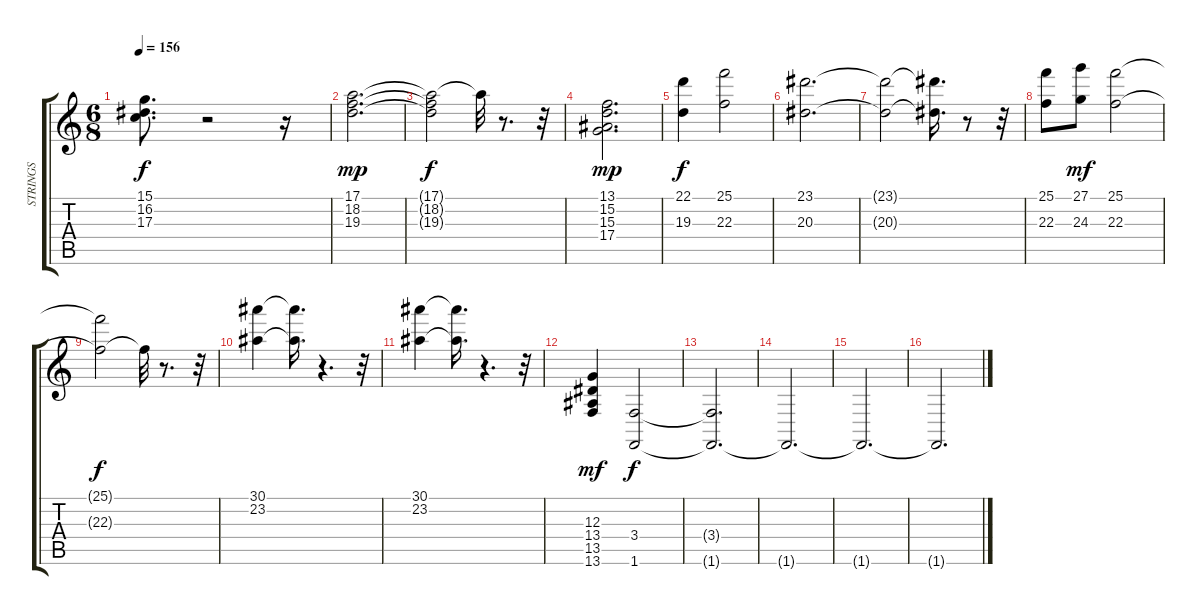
\track ("STRINGS" "STRINGS") {instrument stringensemble1}
\staff {score tabs}
\tuning (E4 B3 G3 D3 A2 E2) {hide}
\ts (6 8)
\tempo 156
\clef g2
\ks c
(15.1{t} 16.2{t} 17.3{t}).8{d dy f} r.2 r.16 |
(17.1 18.2 19.3).2{d dy mp} |
(17.1{t} 18.2{t} 19.3{t}).2{dy f} 17.1{t}.32 r.8{d} r.32 |
(13.1 15.2 15.3 17.4).2{d dy mp} |
(22.1 19.3).4{dy f} (25.1 22.3).2 |
(23.1 20.3).2{d} |
(23.1{t} 20.3{t}).2 (23.1{t} 20.3{t}).16{d} r.8 r.32 |
(25.1 22.3).8 (27.1 24.3).8{dy mf} (25.1 22.3).2 |
(25.1{t} 22.3{t}).2{dy f} 22.3{t}.32 r.8{d} r.32 |
(30.1 23.2).4 (30.1{t} 23.2{t}).16{d} r.4{d} r.32 |
(30.1 23.2).4 (30.1{t} 23.2{t}).16{d} r.4{d} r.32 |
(12.3 13.4 13.5 13.6).4{dy mf} (3.4 1.6).2{dy f} |
(3.4{t} 1.6{t}).2{d} |
1.6{t}.2{d} |
1.6{t}.2{d} |
1.6{t}.2{d}
